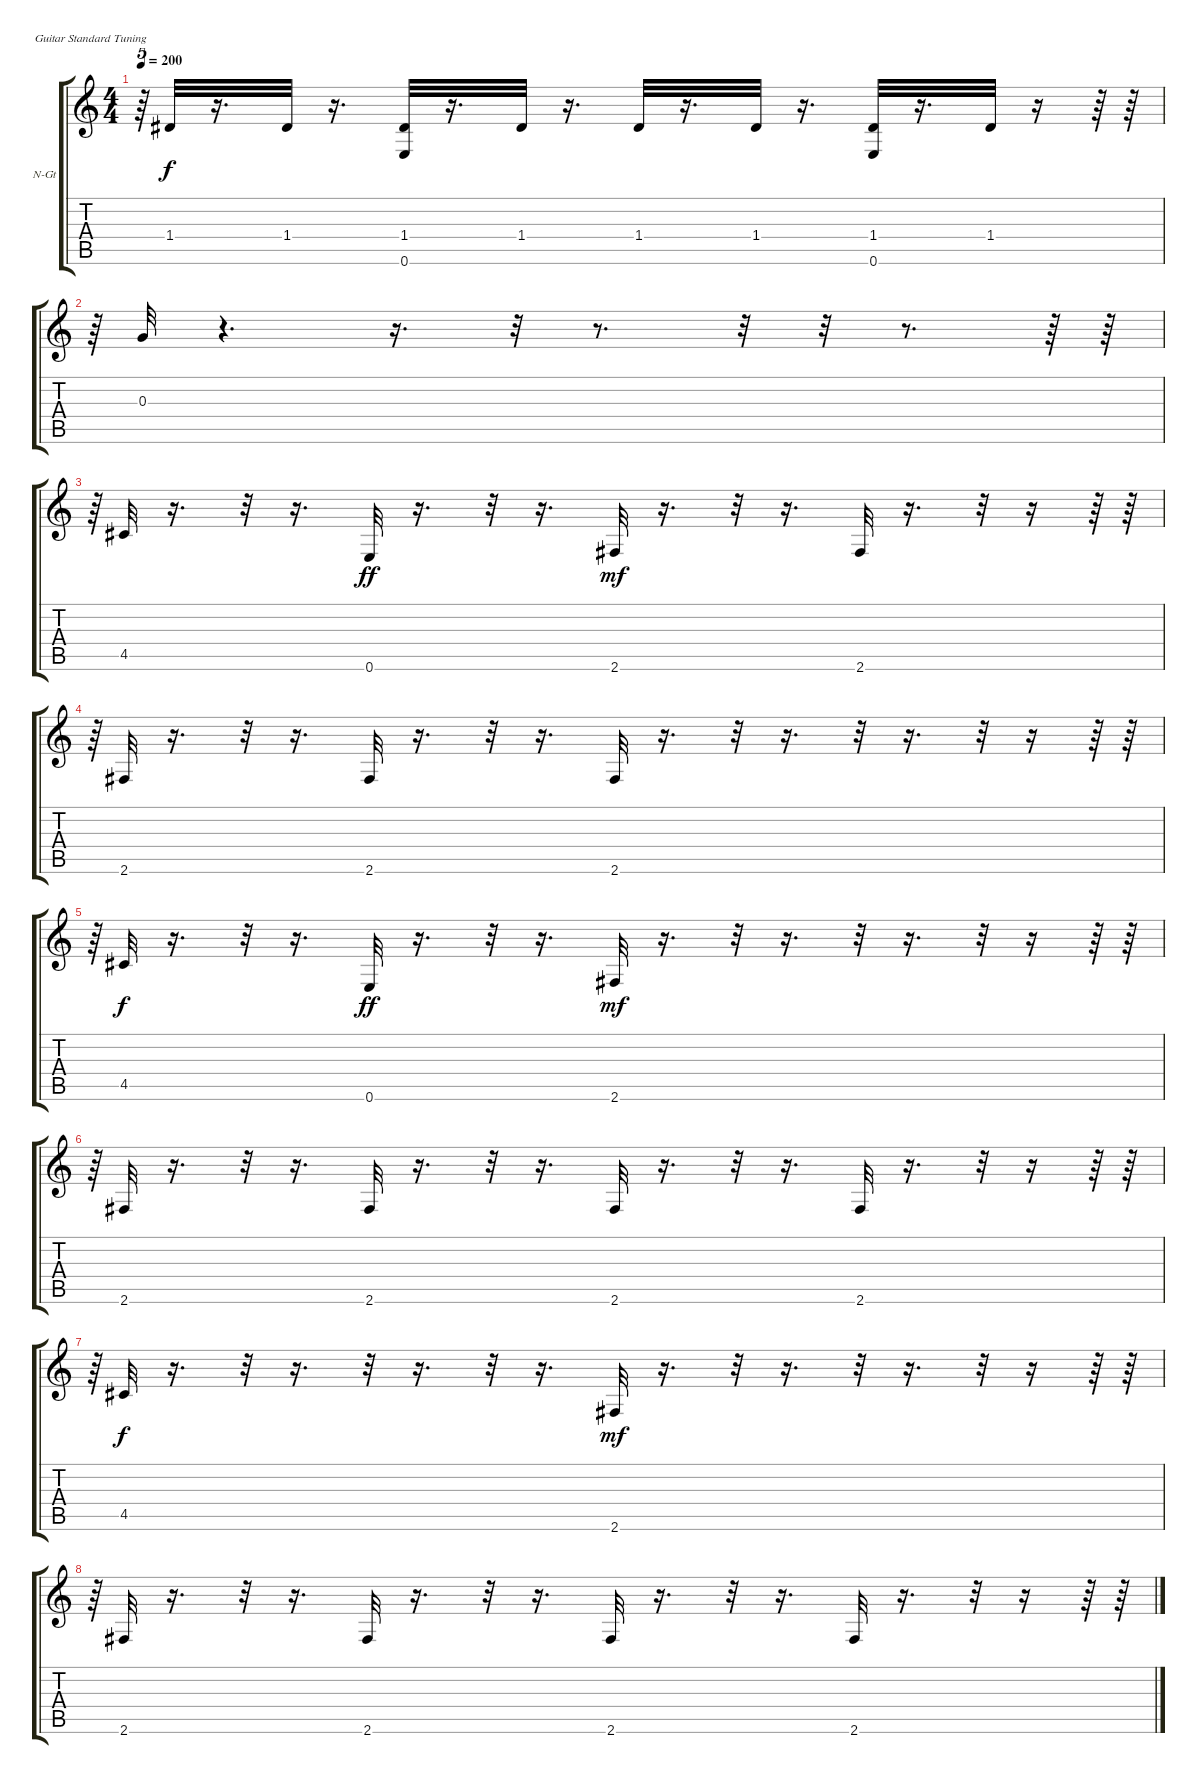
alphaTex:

\bracketExtendMode groupsimilarinstruments
\firstSystemTrackNameOrientation horizontal
\otherSystemsTrackNameOrientation horizontal
\track ("Акустика" "N-Gt") {instrument acousticguitarnylon}
\staff {score tabs}
\tuning (E4 B3 G3 D3 A2 E2)
\ts (4 4)
\tempo 200
\clef g2
\ks c
r.64{tu (5 4) dy f} 1.4.32 r.16{d} 1.4.32 r.16{d} (1.4 0.6).32 r.16{d} 1.4.32 r.16{d} 1.4.32 r.16{d} 1.4.32 r.16{d} (1.4 0.6).32 r.16{d} 1.4.32 r.16 r.64 r.64 |
r.64{tu (5 4)} 0.3.32 r.4{d} r.16{d} r.32 r.8{d} r.32 r.32 r.8{d} r.64 r.64 |
r.64{tu (5 4)} 4.5.32 r.16{d} r.32 r.16{d} 0.6.32{dy ff} r.16{d} r.32 r.16{d} 2.6.32{dy mf} r.16{d} r.32 r.16{d} 2.6.32 r.16{d} r.32 r.16 r.64 r.64 |
r.64{tu (5 4)} 2.6.32 r.16{d} r.32 r.16{d} 2.6.32 r.16{d} r.32 r.16{d} 2.6.32 r.16{d} r.32 r.16{d} r.32 r.16{d} r.32 r.16 r.64 r.64 |
r.64{tu (5 4)} 4.5.32{dy f} r.16{d} r.32 r.16{d} 0.6.32{dy ff} r.16{d} r.32 r.16{d} 2.6.32{dy mf} r.16{d} r.32 r.16{d} r.32 r.16{d} r.32 r.16 r.64 r.64 |
r.64{tu (5 4)} 2.6.32 r.16{d} r.32 r.16{d} 2.6.32 r.16{d} r.32 r.16{d} 2.6.32 r.16{d} r.32 r.16{d} 2.6.32 r.16{d} r.32 r.16 r.64 r.64 |
r.64{tu (5 4)} 4.5.32{dy f} r.16{d} r.32 r.16{d} r.32 r.16{d} r.32 r.16{d} 2.6.32{dy mf} r.16{d} r.32 r.16{d} r.32 r.16{d} r.32 r.16 r.64 r.64 |
r.64{tu (5 4)} 2.6.32 r.16{d} r.32 r.16{d} 2.6.32 r.16{d} r.32 r.16{d} 2.6.32 r.16{d} r.32 r.16{d} 2.6.32 r.16{d} r.32 r.16 r.64 r.64
